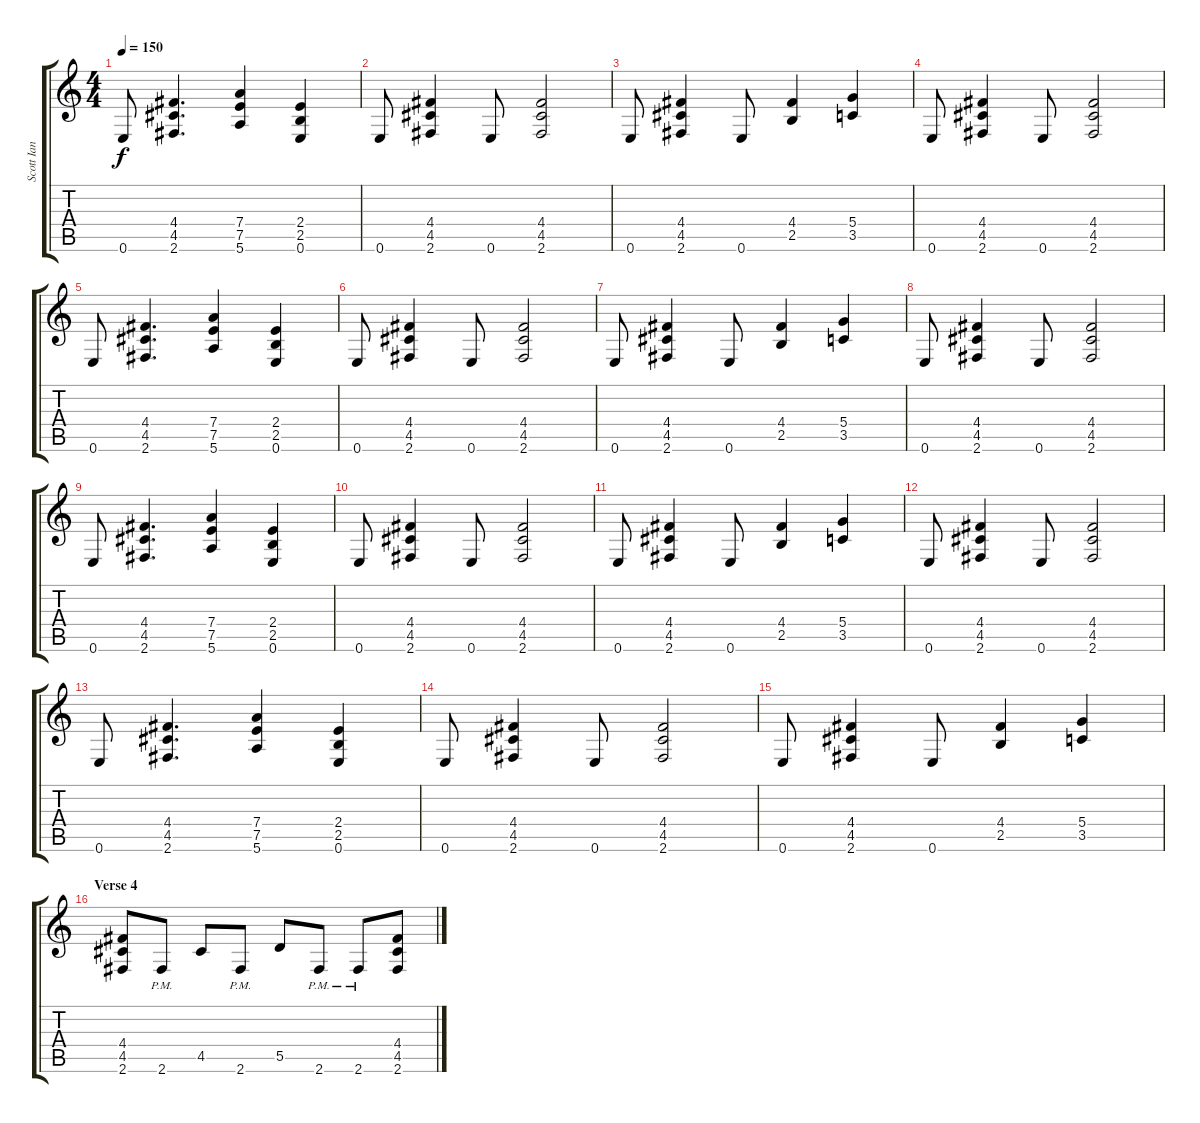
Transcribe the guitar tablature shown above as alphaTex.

\track ("Scott Ian" "Scott Ian") {instrument distortionguitar}
\staff {score tabs}
\tuning (E4 B3 G3 D3 A2 E2) {hide}
\ts (4 4)
\tempo 150
\clef g2
\ks c
0.6.8{dy f} (4.4 4.5 2.6).4{d} (7.4 7.5 5.6).4 (2.4 2.5 0.6).4 |
0.6.8 (4.4 4.5 2.6).4 0.6.8 (4.4 4.5 2.6).2 |
0.6.8 (4.4 4.5 2.6).4 0.6.8 (4.4 2.5).4 (5.4 3.5).4 |
0.6.8 (4.4 4.5 2.6).4 0.6.8 (4.4 4.5 2.6).2 |
0.6.8 (4.4 4.5 2.6).4{d} (7.4 7.5 5.6).4 (2.4 2.5 0.6).4 |
0.6.8 (4.4 4.5 2.6).4 0.6.8 (4.4 4.5 2.6).2 |
0.6.8 (4.4 4.5 2.6).4 0.6.8 (4.4 2.5).4 (5.4 3.5).4 |
0.6.8 (4.4 4.5 2.6).4 0.6.8 (4.4 4.5 2.6).2 |
0.6.8 (4.4 4.5 2.6).4{d} (7.4 7.5 5.6).4 (2.4 2.5 0.6).4 |
0.6.8 (4.4 4.5 2.6).4 0.6.8 (4.4 4.5 2.6).2 |
0.6.8 (4.4 4.5 2.6).4 0.6.8 (4.4 2.5).4 (5.4 3.5).4 |
0.6.8 (4.4 4.5 2.6).4 0.6.8 (4.4 4.5 2.6).2 |
0.6.8 (4.4 4.5 2.6).4{d} (7.4 7.5 5.6).4 (2.4 2.5 0.6).4 |
0.6.8 (4.4 4.5 2.6).4 0.6.8 (4.4 4.5 2.6).2 |
0.6.8 (4.4 4.5 2.6).4 0.6.8 (4.4 2.5).4 (5.4 3.5).4 |
\section ("" "Verse 4")
(4.4 4.5 2.6).8{balance 5} 2.6{pm}.8 4.5.8 2.6{pm}.8 5.5.8 2.6{pm}.8 2.6{pm}.8 (4.4 4.5 2.6).8
